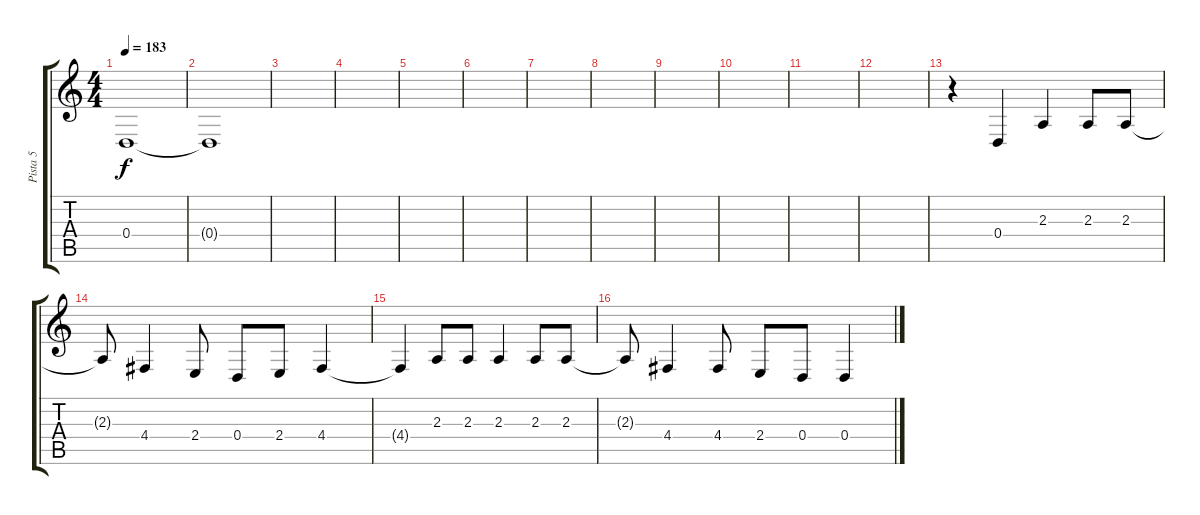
\track ("Pista 5" "Pista 5") {instrument electricgrandpiano}
\staff {score tabs}
\tuning (E4 B3 G3 D3 A2 E2) {hide}
\ts (4 4)
\tempo 183
\clef g2
\ks c
0.4{t}.1{dy f} |
0.4{t}.1 |
|
|
|
|
|
|
|
|
|
|
r.4 0.4.4 2.3.4 2.3.8 2.3.8 |
2.3{t}.8 4.4.4 2.4.8 0.4.8 2.4.8 4.4.4 |
4.4{t}.4 2.3.8 2.3.8 2.3.4 2.3.8 2.3.8 |
2.3{t}.8 4.4.4 4.4.8 2.4.8 0.4.8 0.4.4
